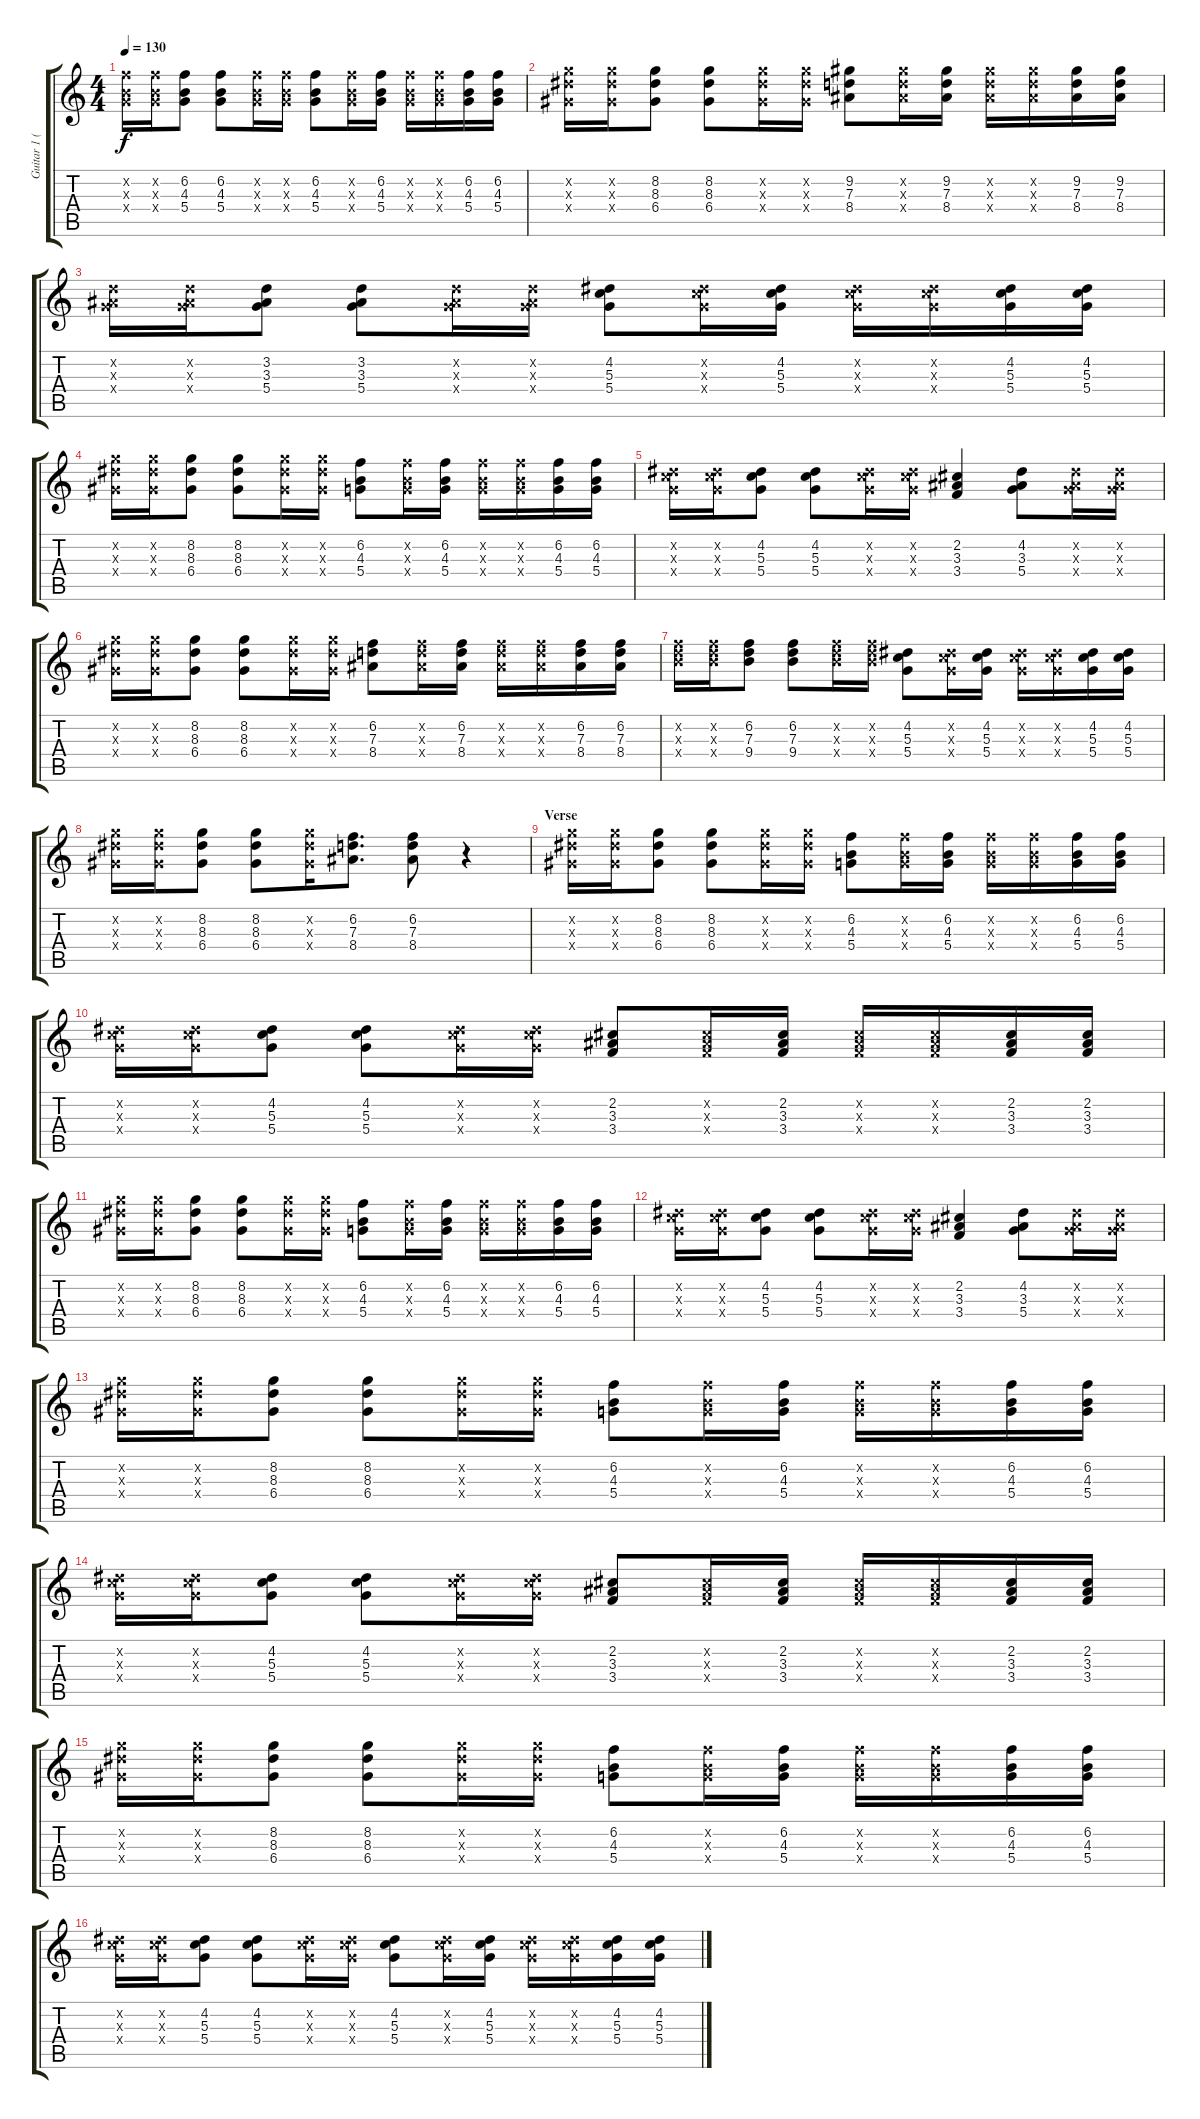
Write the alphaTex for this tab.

\track ("Guitar 1 (L)" "Guitar 1 (") {instrument distortionguitar}
\staff {score tabs}
\tuning (E4 B3 G3 D3 A2 E2) {hide}
\ts (4 4)
\tempo 130
\clef g2
\ks c
(6.2{x} 4.3{x} 5.4{x}).16{dy f} (6.2{x} 4.3{x} 5.4{x}).16 (6.2 4.3 5.4).8 (6.2 4.3 5.4).8 (6.2{x} 4.3{x} 5.4{x}).16 (6.2{x} 4.3{x} 5.4{x}).16 (6.2 4.3 5.4).8 (6.2{x} 4.3{x} 5.4{x}).16 (6.2 4.3 5.4).16 (6.2{x} 4.3{x} 5.4{x}).16 (6.2{x} 4.3{x} 5.4{x}).16 (6.2 4.3 5.4).16 (6.2 4.3 5.4).16 |
(8.2{x} 8.3{x} 6.4{x}).16 (8.2{x} 8.3{x} 6.4{x}).16 (8.2 8.3 6.4).8 (8.2 8.3 6.4).8 (8.2{x} 8.3{x} 6.4{x}).16 (8.2{x} 8.3{x} 6.4{x}).16 (9.2 7.3 8.4).8 (9.2{x} 7.3{x} 8.4{x}).16 (9.2 7.3 8.4).16 (9.2{x} 7.3{x} 8.4{x}).16 (9.2{x} 7.3{x} 8.4{x}).16 (9.2 7.3 8.4).16 (9.2 7.3 8.4).16 |
(3.2{x} 3.3{x} 5.4{x}).16 (3.2{x} 3.3{x} 5.4{x}).16 (3.2 3.3 5.4).8 (3.2 3.3 5.4).8 (3.2{x} 3.3{x} 5.4{x}).16 (3.2{x} 3.3{x} 5.4{x}).16 (4.2 5.3 5.4).8 (4.2{x} 5.3{x} 5.4{x}).16 (4.2 5.3 5.4).16 (4.2{x} 5.3{x} 5.4{x}).16 (4.2{x} 5.3{x} 5.4{x}).16 (4.2 5.3 5.4).16 (4.2 5.3 5.4).16 |
(8.2{x} 8.3{x} 6.4{x}).16 (8.2{x} 8.3{x} 6.4{x}).16 (8.2 8.3 6.4).8 (8.2 8.3 6.4).8 (8.2{x} 8.3{x} 6.4{x}).16 (8.2{x} 8.3{x} 6.4{x}).16 (6.2 4.3 5.4).8 (6.2{x} 4.3{x} 5.4{x}).16 (6.2 4.3 5.4).16 (6.2{x} 4.3{x} 5.4{x}).16 (6.2{x} 4.3{x} 5.4{x}).16 (6.2 4.3 5.4).16 (6.2 4.3 5.4).16 |
(4.2{x} 5.3{x} 5.4{x}).16 (4.2{x} 5.3{x} 5.4{x}).16 (4.2 5.3 5.4).8 (4.2 5.3 5.4).8 (4.2{x} 5.3{x} 5.4{x}).16 (4.2{x} 5.3{x} 5.4{x}).16 (2.2 3.3 3.4).4 (4.2 3.3 5.4).8 (4.2{x} 3.3{x} 5.4{x}).16 (4.2{x} 3.3{x} 5.4{x}).16 |
(8.2{x} 8.3{x} 6.4{x}).16 (8.2{x} 8.3{x} 6.4{x}).16 (8.2 8.3 6.4).8 (8.2 8.3 6.4).8 (8.2{x} 8.3{x} 6.4{x}).16 (8.2{x} 8.3{x} 6.4{x}).16 (6.2 7.3 8.4).8 (6.2{x} 7.3{x} 8.4{x}).16 (6.2 7.3 8.4).16 (6.2{x} 7.3{x} 8.4{x}).16 (6.2{x} 7.3{x} 8.4{x}).16 (6.2 7.3 8.4).16 (6.2 7.3 8.4).16 |
(6.2{x} 7.3{x} 9.4{x}).16 (6.2{x} 7.3{x} 9.4{x}).16 (6.2 7.3 9.4).8 (6.2 7.3 9.4).8 (6.2{x} 7.3{x} 9.4{x}).16 (6.2{x} 7.3{x} 9.4{x}).16 (4.2 5.3 5.4).8 (4.2{x} 5.3{x} 5.4{x}).16 (4.2 5.3 5.4).16 (4.2{x} 5.3{x} 5.4{x}).16 (4.2{x} 5.3{x} 5.4{x}).16 (4.2 5.3 5.4).16 (4.2 5.3 5.4).16 |
(8.2{x} 8.3{x} 6.4{x}).16 (8.2{x} 8.3{x} 6.4{x}).16 (8.2 8.3 6.4).8 (8.2 8.3 6.4).8 (8.2{x} 8.3{x} 6.4{x}).16 (6.2 7.3 8.4).8{d} (6.2 7.3 8.4).8 r.4 |
\section ("" "Verse")
(8.2{x} 8.3{x} 6.4{x}).16 (8.2{x} 8.3{x} 6.4{x}).16 (8.2 8.3 6.4).8 (8.2 8.3 6.4).8 (8.2{x} 8.3{x} 6.4{x}).16 (8.2{x} 8.3{x} 6.4{x}).16 (6.2 4.3 5.4).8 (6.2{x} 4.3{x} 5.4{x}).16 (6.2 4.3 5.4).16 (6.2{x} 4.3{x} 5.4{x}).16 (6.2{x} 4.3{x} 5.4{x}).16 (6.2 4.3 5.4).16 (6.2 4.3 5.4).16 |
(4.2{x} 5.3{x} 5.4{x}).16 (4.2{x} 5.3{x} 5.4{x}).16 (4.2 5.3 5.4).8 (4.2 5.3 5.4).8 (4.2{x} 5.3{x} 5.4{x}).16 (4.2{x} 5.3{x} 5.4{x}).16 (2.2 3.3 3.4).8 (2.2{x} 3.3{x} 3.4{x}).16 (2.2 3.3 3.4).16 (2.2{x} 3.3{x} 3.4{x}).16 (2.2{x} 3.3{x} 3.4{x}).16 (2.2 3.3 3.4).16 (2.2 3.3 3.4).16 |
(8.2{x} 8.3{x} 6.4{x}).16 (8.2{x} 8.3{x} 6.4{x}).16 (8.2 8.3 6.4).8 (8.2 8.3 6.4).8 (8.2{x} 8.3{x} 6.4{x}).16 (8.2{x} 8.3{x} 6.4{x}).16 (6.2 4.3 5.4).8 (6.2{x} 4.3{x} 5.4{x}).16 (6.2 4.3 5.4).16 (6.2{x} 4.3{x} 5.4{x}).16 (6.2{x} 4.3{x} 5.4{x}).16 (6.2 4.3 5.4).16 (6.2 4.3 5.4).16 |
(4.2{x} 5.3{x} 5.4{x}).16 (4.2{x} 5.3{x} 5.4{x}).16 (4.2 5.3 5.4).8 (4.2 5.3 5.4).8 (4.2{x} 5.3{x} 5.4{x}).16 (4.2{x} 5.3{x} 5.4{x}).16 (2.2 3.3 3.4).4 (4.2 3.3 5.4).8 (4.2{x} 3.3{x} 5.4{x}).16 (4.2{x} 3.3{x} 5.4{x}).16 |
(8.2{x} 8.3{x} 6.4{x}).16 (8.2{x} 8.3{x} 6.4{x}).16 (8.2 8.3 6.4).8 (8.2 8.3 6.4).8 (8.2{x} 8.3{x} 6.4{x}).16 (8.2{x} 8.3{x} 6.4{x}).16 (6.2 4.3 5.4).8 (6.2{x} 4.3{x} 5.4{x}).16 (6.2 4.3 5.4).16 (6.2{x} 4.3{x} 5.4{x}).16 (6.2{x} 4.3{x} 5.4{x}).16 (6.2 4.3 5.4).16 (6.2 4.3 5.4).16 |
(4.2{x} 5.3{x} 5.4{x}).16 (4.2{x} 5.3{x} 5.4{x}).16 (4.2 5.3 5.4).8 (4.2 5.3 5.4).8 (4.2{x} 5.3{x} 5.4{x}).16 (4.2{x} 5.3{x} 5.4{x}).16 (2.2 3.3 3.4).8 (2.2{x} 3.3{x} 3.4{x}).16 (2.2 3.3 3.4).16 (2.2{x} 3.3{x} 3.4{x}).16 (2.2{x} 3.3{x} 3.4{x}).16 (2.2 3.3 3.4).16 (2.2 3.3 3.4).16 |
(8.2{x} 8.3{x} 6.4{x}).16 (8.2{x} 8.3{x} 6.4{x}).16 (8.2 8.3 6.4).8 (8.2 8.3 6.4).8 (8.2{x} 8.3{x} 6.4{x}).16 (8.2{x} 8.3{x} 6.4{x}).16 (6.2 4.3 5.4).8 (6.2{x} 4.3{x} 5.4{x}).16 (6.2 4.3 5.4).16 (6.2{x} 4.3{x} 5.4{x}).16 (6.2{x} 4.3{x} 5.4{x}).16 (6.2 4.3 5.4).16 (6.2 4.3 5.4).16 |
(4.2{x} 5.3{x} 5.4{x}).16 (4.2{x} 5.3{x} 5.4{x}).16 (4.2 5.3 5.4).8 (4.2 5.3 5.4).8 (4.2{x} 5.3{x} 5.4{x}).16 (4.2{x} 5.3{x} 5.4{x}).16 (4.2 5.3 5.4).8 (4.2{x} 5.3{x} 5.4{x}).16 (4.2 5.3 5.4).16 (4.2{x} 5.3{x} 5.4{x}).16 (4.2{x} 5.3{x} 5.4{x}).16 (4.2 5.3 5.4).16 (4.2 5.3 5.4).16
